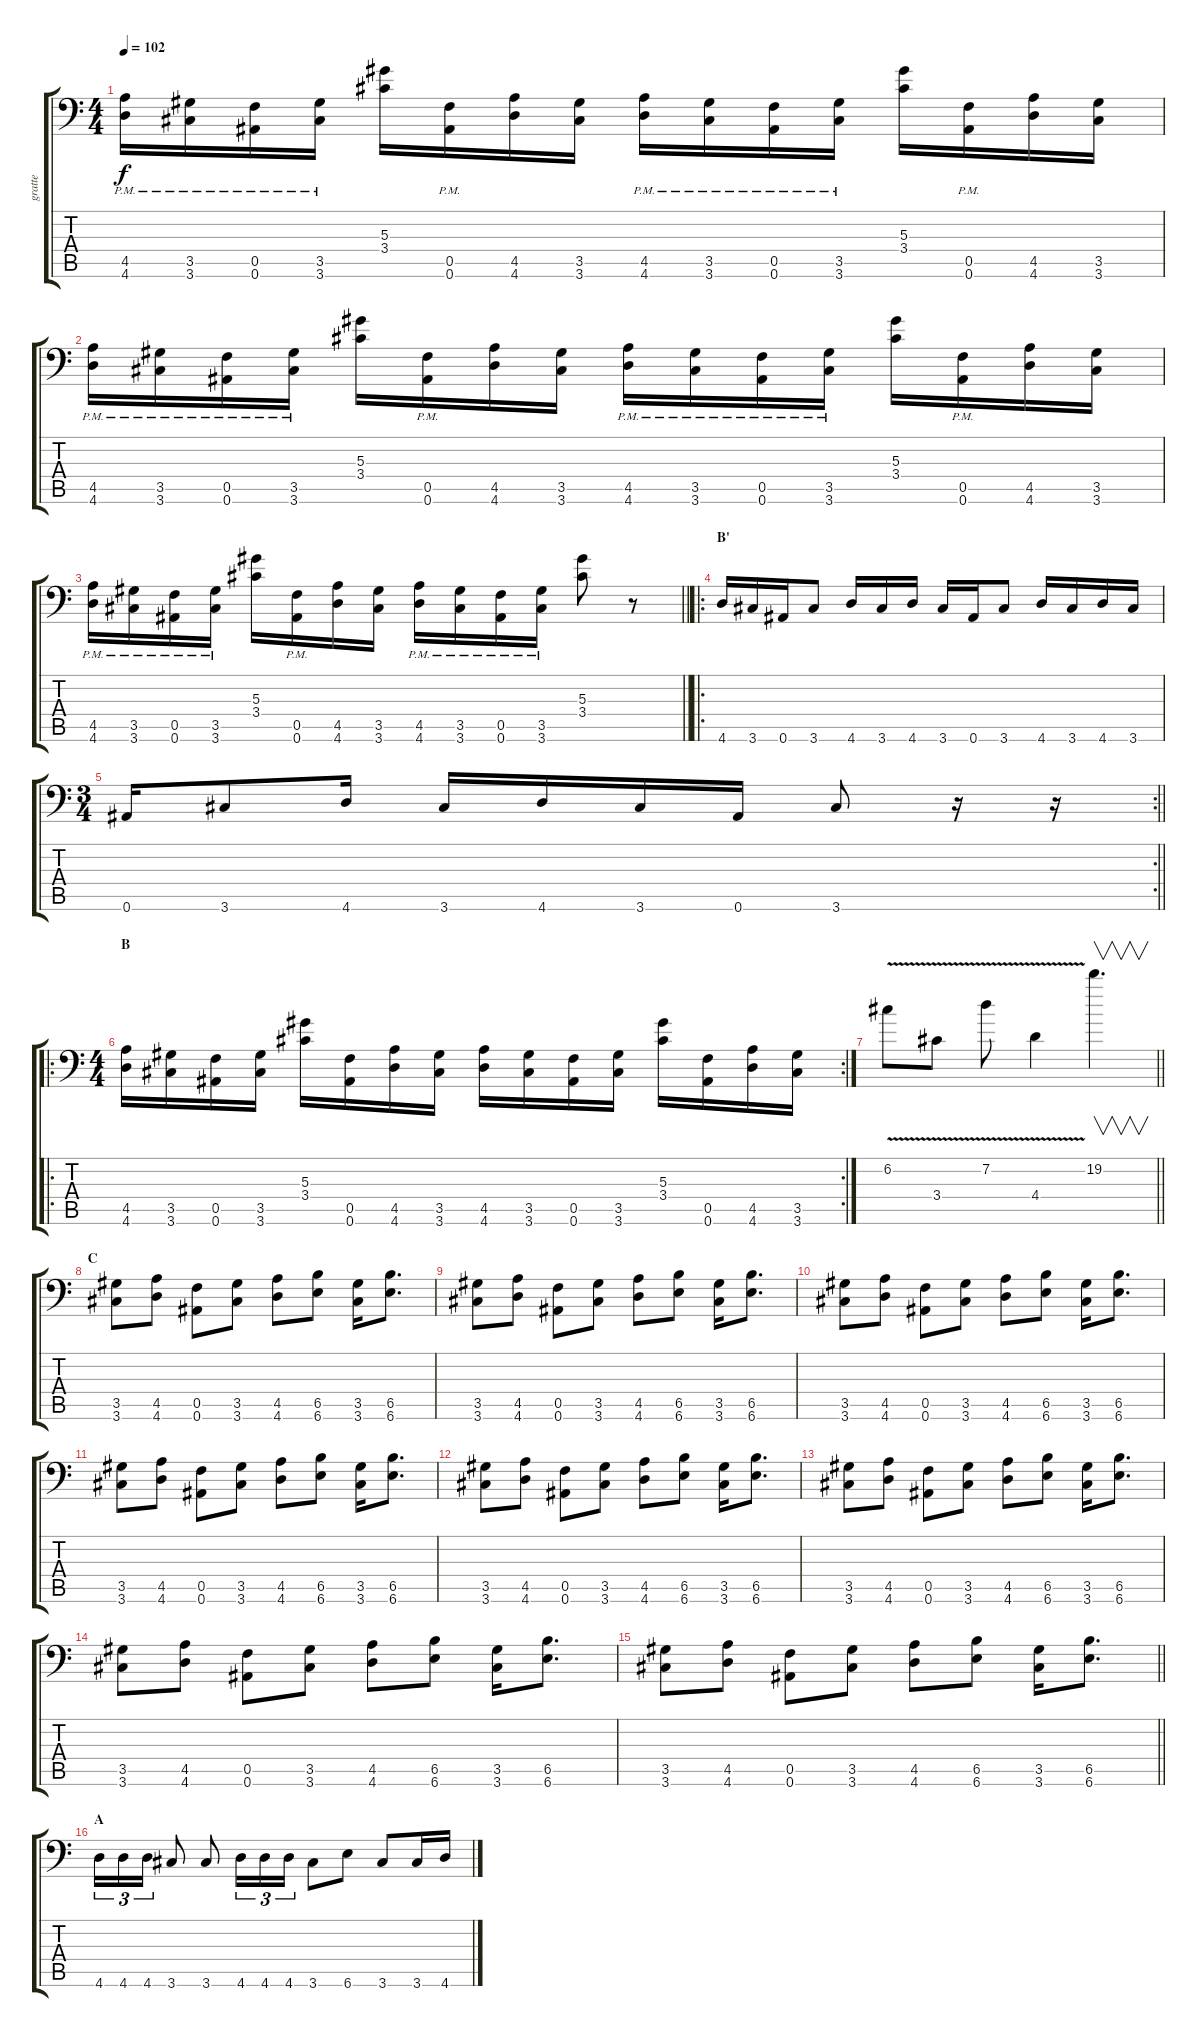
\track ("gratte" "gratte") {instrument distortionguitar}
\staff {score tabs}
\tuning (C4 G3 Eb3 Bb2 F2 Bb1) {hide}
\ts (4 4)
\tempo 102
\clef f4
\ks c
(4.5{pm} 4.6{pm}).16{dy f} (3.5{pm} 3.6{pm}).16 (0.5{pm} 0.6{pm}).16 (3.5{pm} 3.6{pm}).16 (5.3 3.4).16 (0.5{pm} 0.6{pm}).16 (4.5 4.6).16 (3.5 3.6).16 (4.5{pm} 4.6{pm}).16 (3.5{pm} 3.6{pm}).16 (0.5{pm} 0.6{pm}).16 (3.5{pm} 3.6{pm}).16 (5.3 3.4).16 (0.5{pm} 0.6{pm}).16 (4.5 4.6).16 (3.5 3.6).16 |
(4.5{pm} 4.6{pm}).16 (3.5{pm} 3.6{pm}).16 (0.5{pm} 0.6{pm}).16 (3.5{pm} 3.6{pm}).16 (5.3 3.4).16 (0.5{pm} 0.6{pm}).16 (4.5 4.6).16 (3.5 3.6).16 (4.5{pm} 4.6{pm}).16 (3.5{pm} 3.6{pm}).16 (0.5{pm} 0.6{pm}).16 (3.5{pm} 3.6{pm}).16 (5.3 3.4).16 (0.5{pm} 0.6{pm}).16 (4.5 4.6).16 (3.5 3.6).16 |
\barLineRight lightlight
(4.5{pm} 4.6{pm}).16 (3.5{pm} 3.6{pm}).16 (0.5{pm} 0.6{pm}).16 (3.5{pm} 3.6{pm}).16 (5.3 3.4).16 (0.5{pm} 0.6{pm}).16 (4.5 4.6).16 (3.5 3.6).16 (4.5{pm} 4.6{pm}).16 (3.5{pm} 3.6{pm}).16 (0.5{pm} 0.6{pm}).16 (3.5{pm} 3.6{pm}).16 (5.3 3.4).8 r.8 |
\ro
\section ("" "B'")
4.6.16 3.6.16 0.6.16 3.6.8 4.6.16 3.6.16 4.6.16 3.6.16 0.6.16 3.6.8 4.6.16 3.6.16 4.6.16 3.6.16 |
\rc 2
\ts (3 4)
\barLineRight lightlight
0.6.16 3.6.8 4.6.16 3.6.16 4.6.16 3.6.16 0.6.16 3.6.8 r.16 r.16 |
\ro
\rc 2
\ts (4 4)
\section ("" "B")
(4.5 4.6).16 (3.5 3.6).16 (0.5 0.6).16 (3.5 3.6).16 (5.3 3.4).16 (0.5 0.6).16 (4.5 4.6).16 (3.5 3.6).16 (4.5 4.6).16 (3.5 3.6).16 (0.5 0.6).16 (3.5 3.6).16 (5.3 3.4).16 (0.5 0.6).16 (4.5 4.6).16 (3.5 3.6).16 |
\barLineRight lightlight
6.2{v}.8 3.4{v}.8 7.2{v}.8 4.4{v}.4 19.2.4{v d} |
\section ("" "C")
(3.5 3.6).8 (4.5 4.6).8 (0.5 0.6).8 (3.5 3.6).8 (4.5 4.6).8 (6.5 6.6).8 (3.5 3.6).16 (6.5 6.6).8{d} |
(3.5 3.6).8 (4.5 4.6).8 (0.5 0.6).8 (3.5 3.6).8 (4.5 4.6).8 (6.5 6.6).8 (3.5 3.6).16 (6.5 6.6).8{d} |
(3.5 3.6).8 (4.5 4.6).8 (0.5 0.6).8 (3.5 3.6).8 (4.5 4.6).8 (6.5 6.6).8 (3.5 3.6).16 (6.5 6.6).8{d} |
(3.5 3.6).8 (4.5 4.6).8 (0.5 0.6).8 (3.5 3.6).8 (4.5 4.6).8 (6.5 6.6).8 (3.5 3.6).16 (6.5 6.6).8{d} |
(3.5 3.6).8 (4.5 4.6).8 (0.5 0.6).8 (3.5 3.6).8 (4.5 4.6).8 (6.5 6.6).8 (3.5 3.6).16 (6.5 6.6).8{d} |
(3.5 3.6).8 (4.5 4.6).8 (0.5 0.6).8 (3.5 3.6).8 (4.5 4.6).8 (6.5 6.6).8 (3.5 3.6).16 (6.5 6.6).8{d} |
(3.5 3.6).8 (4.5 4.6).8 (0.5 0.6).8 (3.5 3.6).8 (4.5 4.6).8 (6.5 6.6).8 (3.5 3.6).16 (6.5 6.6).8{d} |
\barLineRight lightlight
(3.5 3.6).8 (4.5 4.6).8 (0.5 0.6).8 (3.5 3.6).8 (4.5 4.6).8 (6.5 6.6).8 (3.5 3.6).16 (6.5 6.6).8{d} |
\section ("" "A")
4.6.16{tu (3 2)} 4.6.16{tu (3 2)} 4.6.16{tu (3 2)} 3.6.8 3.6.8 4.6.16{tu (3 2)} 4.6.16{tu (3 2)} 4.6.16{tu (3 2)} 3.6.8 6.6.8 3.6.8 3.6.16 4.6.16
